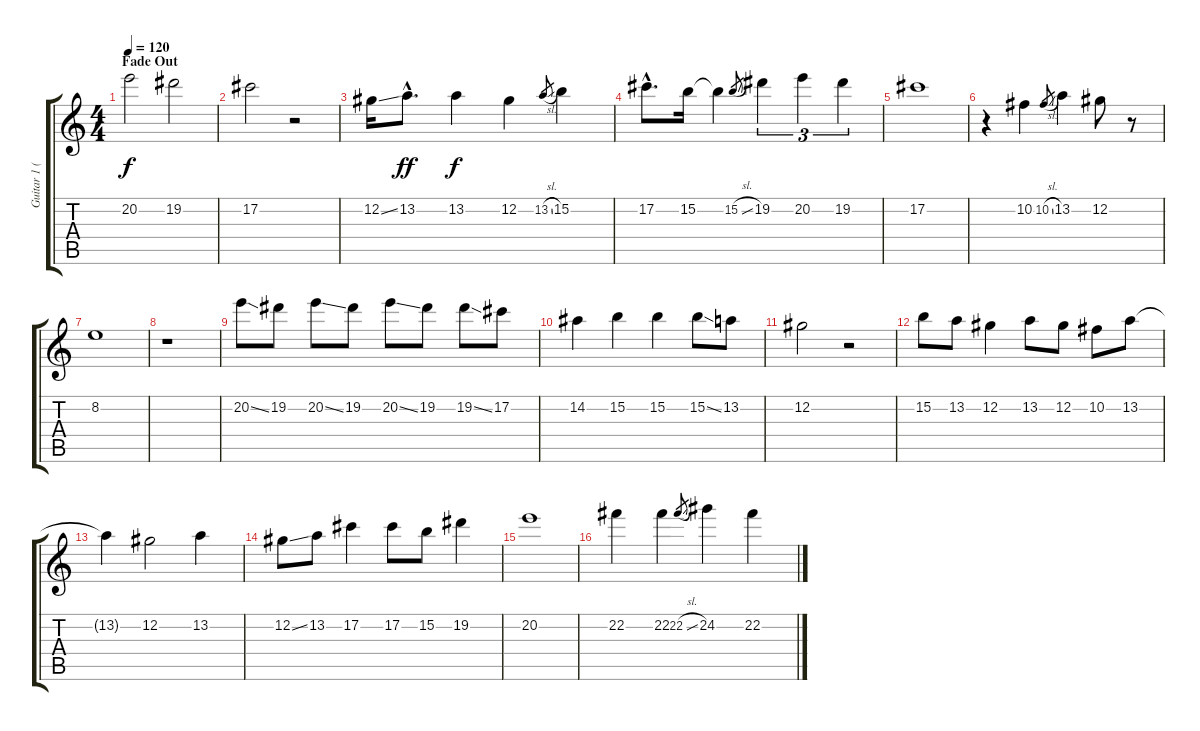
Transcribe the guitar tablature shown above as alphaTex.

\track ("Guitar 1 (M.Rohringer)" "Guitar 1 (") {instrument distortionguitar}
\staff {score tabs}
\tuning (Db4 Ab3 E3 B2 Gb2 B1) {hide}
\ts (4 4)
\section ("" "Fade Out")
\tempo 120
\clef g2
\ks c
20.2.2{dy f balance 8} 19.2.2 |
17.2.2 r.2 |
12.2{ss}.16 13.2{hac}.8{d dy ff} 13.2.4{dy f} 12.2.4 13.2{sl}.8{gr} 15.2.4 |
17.2{hac}.8{d} 15.2.16 15.2{t}.4 15.2{sl}.8{gr} 19.2.4{tu (3 2)} 20.2.4{tu (3 2)} 19.2.4{tu (3 2)} |
17.2.1 |
r.4 10.2.4 10.2{sl}.8{gr} 13.2.4 12.2.8 r.8 |
8.2.1 |
r.1 |
20.2{ss}.8 19.2.8 20.2{ss}.8 19.2.8 20.2{ss}.8 19.2.8 19.2{ss}.8 17.2.8 |
14.2.4 15.2.4 15.2.4 15.2{ss}.8 13.2.8 |
12.2.2 r.2 |
15.2.8 13.2.8 12.2.4 13.2.8 12.2.8 10.2.8 13.2.8 |
13.2{t}.4 12.2.2 13.2.4 |
12.2{ss}.8 13.2.8 17.2.4 17.2.8 15.2.8 19.2.4 |
20.2.1 |
22.2.4 22.2.4 22.2{sl}.8{gr} 24.2.4 22.2.4
